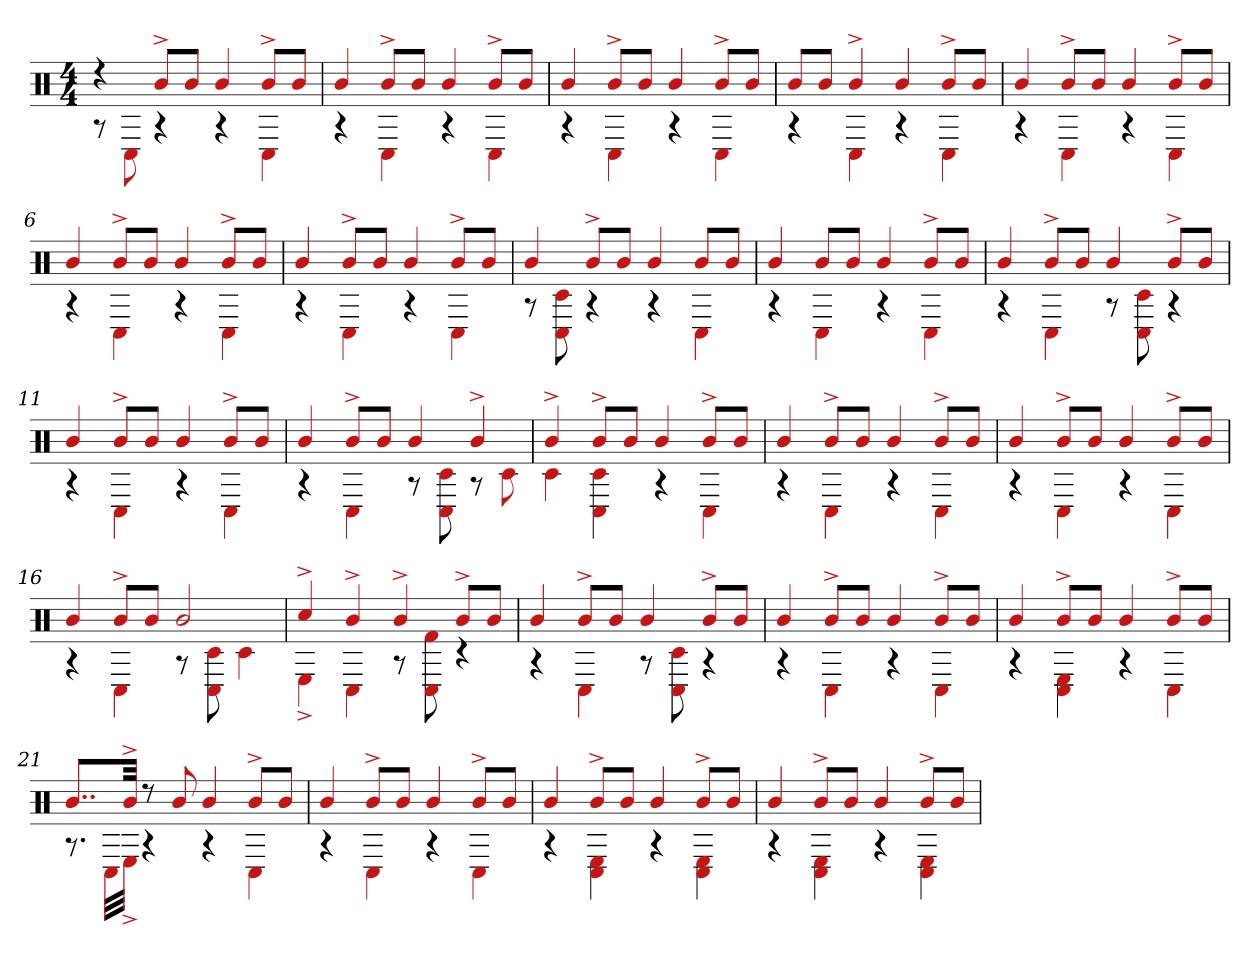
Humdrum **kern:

**kern
*part1
*staff1
*clefX
*k[]
*M4/4
=1
*^
4r	8r
.	8C#
8b^L	4r
8bJ	.
4b	4r
8b^L	4C#
8bJ	.
=2	=2
4b	4r
8b^L	4C#
8bJ	.
4b	4r
8b^L	4C#
8bJ	.
=3	=3
4b	4r
8b^L	4C#
8bJ	.
4b	4r
8b^L	4C#
8bJ	.
=4	=4
8bL	4r
8bJ	.
4b^	4C#
4b	4r
8b^L	4C#
8bJ	.
=5	=5
4b	4r
8b^L	4C#
8bJ	.
4b	4r
8b^L	4C#
8bJ	.
=6	=6
4b	4r
8b^L	4C#
8bJ	.
4b	4r
8b^L	4C#
8bJ	.
=7	=7
4b	4r
8b^L	4C#
8bJ	.
4b	4r
8b^L	4C#
8bJ	.
=8	=8
4b	8r
.	8c# 8C#
8b^L	4r
8bJ	.
4b	4r
8bL	4C#
8bJ	.
=9	=9
4b	4r
8bL	4C#
8bJ	.
4b	4r
8b^L	4C#
8bJ	.
=10	=10
4b	4r
8b^L	4C#
8bJ	.
4b	8r
.	8c# 8C#
8b^L	4r
8bJ	.
=11	=11
4b	4r
8b^L	4C#
8bJ	.
4b	4r
8b^L	4C#
8bJ	.
=12	=12
4b	4r
8b^L	4C#
8bJ	.
4b	8r
.	8c# 8C#
4b^	8r
.	8c#
=13	=13
4b^	4c#
8b^L	4C# 4c#
8bJ	.
4b	4r
8b^L	4C#
8bJ	.
=14	=14
4b	4r
8b^L	4C#
8bJ	.
4b	4r
8b^L	4C#
8bJ	.
=15	=15
4b	4r
8b^L	4C#
8bJ	.
4b	4r
8b^L	4C#
8bJ	.
=16	=16
4b	4r
8b^L	4C#
8bJ	.
2b	8r
.	8C# 8c#
.	4c#
=17	=17
4cc#^	4E^
4b^	4C#
4b^	8r
.	8f# 8C#
8b^L	4r
8bJ	.
=18	=18
4b	4r
8b^L	4C#
8bJ	.
4b	8r
.	8c# 8C#
8b^L	4r
8bJ	.
=19	=19
4b	4r
8b^L	4C#
8bJ	.
4b	4r
8b^L	4C#
8bJ	.
=20	=20
4b	4r
8b^L	4C# 4E
8bJ	.
4b	4r
8b^L	4C#
8bJ	.
=21	=21
8..bL	8.r
.	32C#LLL
32b^Jkk	32E^JJJ
8r	4r
8b	.
4b	4r
8b^L	4C#
8bJ	.
=22	=22
4b	4r
8b^L	4C#
8bJ	.
4b	4r
8b^L	4C#
8bJ	.
=23	=23
4b	4r
8b^L	4C# 4E
8bJ	.
4b	4r
8b^L	4C# 4E
8bJ	.
=24	=24
4b	4r
8b^L	4C# 4E
8bJ	.
4b	4r
8b^L	4C# 4E
8bJ	.
*v	*v
=
*-
